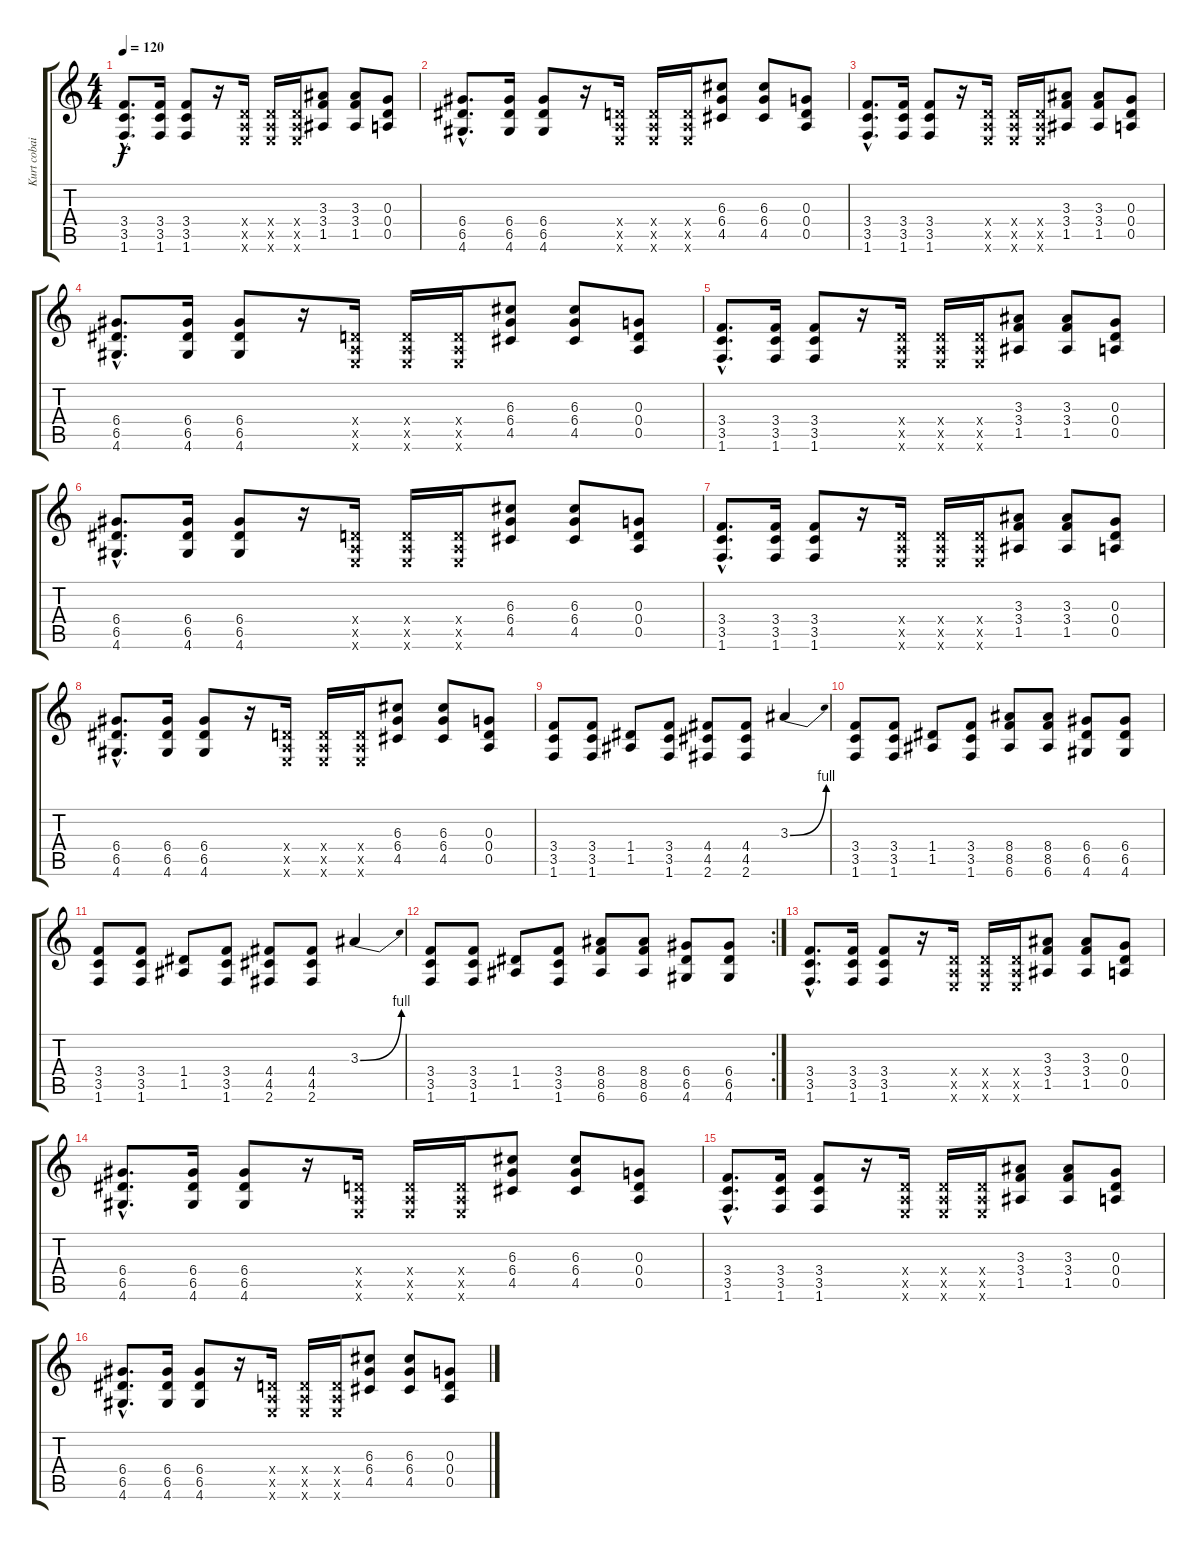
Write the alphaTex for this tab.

\track ("Kurt cobain" "Kurt cobai") {instrument electricguitarjazz}
\staff {score tabs}
\tuning (E4 B3 G3 D3 A2 E2) {hide}
\ts (4 4)
\tempo 120
\clef g2
\ks c
(3.4{hac} 3.5{hac} 1.6{hac}).8{d dy f} (3.4 3.5 1.6).16 (3.4 3.5 1.6).8 r.16 (0.4{x} 0.5{x} 0.6{x}).16 (0.4{x} 0.5{x} 0.6{x}).16 (0.4{x} 0.5{x} 0.6{x}).16 (3.3 3.4 1.5).8 (3.3 3.4 1.5).8 (0.3 0.4 0.5).8 |
(6.4{hac} 6.5{hac} 4.6{hac}).8{d} (6.4 6.5 4.6).16 (6.4 6.5 4.6).8 r.16 (0.4{x} 0.5{x} 0.6{x}).16 (0.4{x} 0.5{x} 0.6{x}).16 (0.4{x} 0.5{x} 0.6{x}).16 (6.3 6.4 4.5).8 (6.3 6.4 4.5).8 (0.3 0.4 0.5).8 |
(3.4{hac} 3.5{hac} 1.6{hac}).8{d} (3.4 3.5 1.6).16 (3.4 3.5 1.6).8 r.16 (0.4{x} 0.5{x} 0.6{x}).16 (0.4{x} 0.5{x} 0.6{x}).16 (0.4{x} 0.5{x} 0.6{x}).16 (3.3 3.4 1.5).8 (3.3 3.4 1.5).8 (0.3 0.4 0.5).8 |
(6.4{hac} 6.5{hac} 4.6{hac}).8{d} (6.4 6.5 4.6).16 (6.4 6.5 4.6).8 r.16 (0.4{x} 0.5{x} 0.6{x}).16 (0.4{x} 0.5{x} 0.6{x}).16 (0.4{x} 0.5{x} 0.6{x}).16 (6.3 6.4 4.5).8 (6.3 6.4 4.5).8 (0.3 0.4 0.5).8 |
(3.4{hac} 3.5{hac} 1.6{hac}).8{d} (3.4 3.5 1.6).16 (3.4 3.5 1.6).8 r.16 (0.4{x} 0.5{x} 0.6{x}).16 (0.4{x} 0.5{x} 0.6{x}).16 (0.4{x} 0.5{x} 0.6{x}).16 (3.3 3.4 1.5).8 (3.3 3.4 1.5).8 (0.3 0.4 0.5).8 |
(6.4{hac} 6.5{hac} 4.6{hac}).8{d} (6.4 6.5 4.6).16 (6.4 6.5 4.6).8 r.16 (0.4{x} 0.5{x} 0.6{x}).16 (0.4{x} 0.5{x} 0.6{x}).16 (0.4{x} 0.5{x} 0.6{x}).16 (6.3 6.4 4.5).8 (6.3 6.4 4.5).8 (0.3 0.4 0.5).8 |
(3.4{hac} 3.5{hac} 1.6{hac}).8{d} (3.4 3.5 1.6).16 (3.4 3.5 1.6).8 r.16 (0.4{x} 0.5{x} 0.6{x}).16 (0.4{x} 0.5{x} 0.6{x}).16 (0.4{x} 0.5{x} 0.6{x}).16 (3.3 3.4 1.5).8 (3.3 3.4 1.5).8 (0.3 0.4 0.5).8 |
(6.4{hac} 6.5{hac} 4.6{hac}).8{d} (6.4 6.5 4.6).16 (6.4 6.5 4.6).8 r.16 (0.4{x} 0.5{x} 0.6{x}).16 (0.4{x} 0.5{x} 0.6{x}).16 (0.4{x} 0.5{x} 0.6{x}).16 (6.3 6.4 4.5).8 (6.3 6.4 4.5).8 (0.3 0.4 0.5).8 |
(3.4 3.5 1.6).8 (3.4 3.5 1.6).8 (1.4 1.5).8 (3.4 3.5 1.6).8 (4.4 4.5 2.6).8 (4.4 4.5 2.6).8 3.3{be (bend 0 0 60 4)}.4 |
(3.4 3.5 1.6).8 (3.4 3.5 1.6).8 (1.4 1.5).8 (3.4 3.5 1.6).8 (8.4 8.5 6.6).8 (8.4 8.5 6.6).8 (6.4 6.5 4.6).8 (6.4 6.5 4.6).8 |
(3.4 3.5 1.6).8 (3.4 3.5 1.6).8 (1.4 1.5).8 (3.4 3.5 1.6).8 (4.4 4.5 2.6).8 (4.4 4.5 2.6).8 3.3{be (bend 0 0 60 4)}.4 |
\rc 2
(3.4 3.5 1.6).8 (3.4 3.5 1.6).8 (1.4 1.5).8 (3.4 3.5 1.6).8 (8.4 8.5 6.6).8 (8.4 8.5 6.6).8 (6.4 6.5 4.6).8 (6.4 6.5 4.6).8 |
(3.4{hac} 3.5{hac} 1.6{hac}).8{d} (3.4 3.5 1.6).16 (3.4 3.5 1.6).8 r.16 (0.4{x} 0.5{x} 0.6{x}).16 (0.4{x} 0.5{x} 0.6{x}).16 (0.4{x} 0.5{x} 0.6{x}).16 (3.3 3.4 1.5).8 (3.3 3.4 1.5).8 (0.3 0.4 0.5).8 |
(6.4{hac} 6.5{hac} 4.6{hac}).8{d} (6.4 6.5 4.6).16 (6.4 6.5 4.6).8 r.16 (0.4{x} 0.5{x} 0.6{x}).16 (0.4{x} 0.5{x} 0.6{x}).16 (0.4{x} 0.5{x} 0.6{x}).16 (6.3 6.4 4.5).8 (6.3 6.4 4.5).8 (0.3 0.4 0.5).8 |
(3.4{hac} 3.5{hac} 1.6{hac}).8{d} (3.4 3.5 1.6).16 (3.4 3.5 1.6).8 r.16 (0.4{x} 0.5{x} 0.6{x}).16 (0.4{x} 0.5{x} 0.6{x}).16 (0.4{x} 0.5{x} 0.6{x}).16 (3.3 3.4 1.5).8 (3.3 3.4 1.5).8 (0.3 0.4 0.5).8 |
(6.4{hac} 6.5{hac} 4.6{hac}).8{d} (6.4 6.5 4.6).16 (6.4 6.5 4.6).8 r.16 (0.4{x} 0.5{x} 0.6{x}).16 (0.4{x} 0.5{x} 0.6{x}).16 (0.4{x} 0.5{x} 0.6{x}).16 (6.3 6.4 4.5).8 (6.3 6.4 4.5).8 (0.3 0.4 0.5).8
